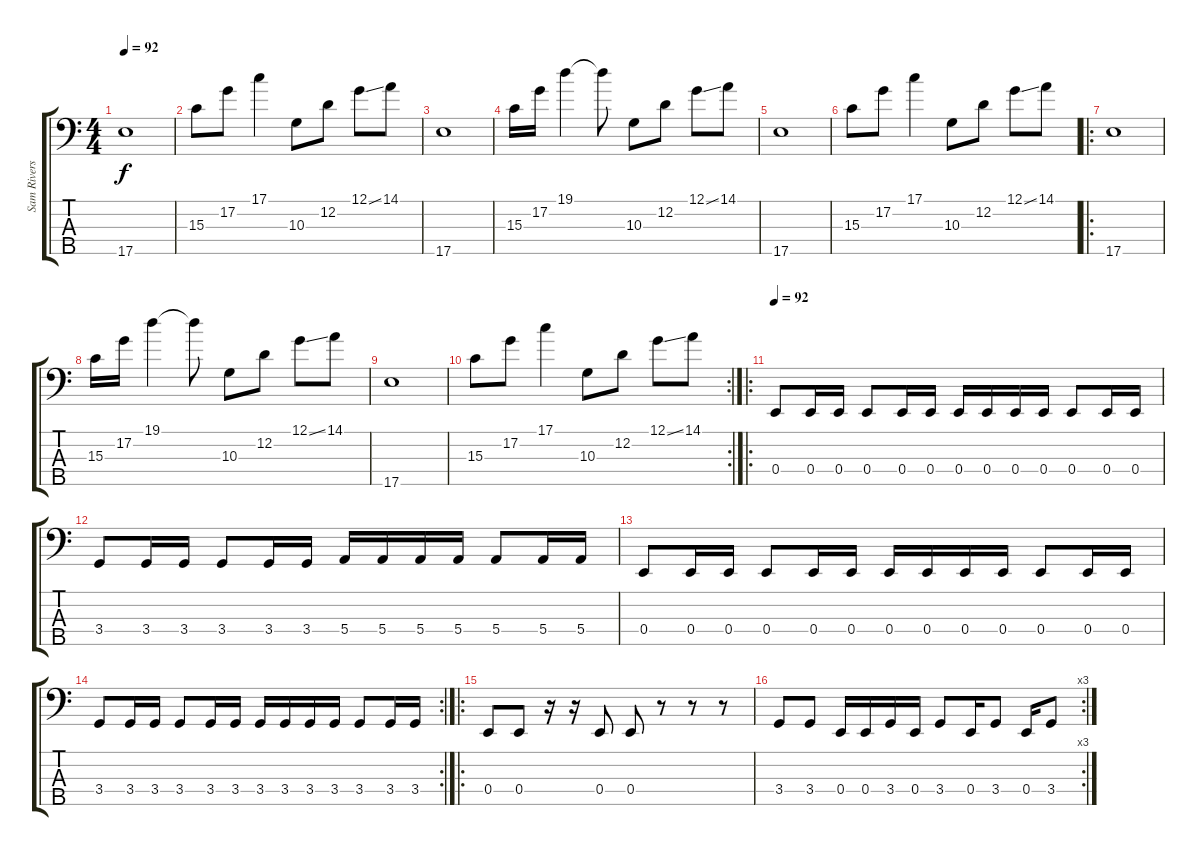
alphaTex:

\track ("Sam Rivers" "Sam Rivers") {instrument electricbassfinger}
\staff {score tabs}
\tuning (G2 D2 A1 E1 B0) {hide}
\ts (4 4)
\tempo 92
\clef f4
\ks c
17.5.1{dy f} |
15.3.8 17.2.8 17.1.4 10.3.8 12.2.8 12.1{ss}.8 14.1.8 |
17.5.1 |
15.3.16 17.2.16 19.1.4 19.1{t}.8 10.3.8 12.2.8 12.1{ss}.8 14.1.8 |
17.5.1 |
15.3.8 17.2.8 17.1.4 10.3.8 12.2.8 12.1{ss}.8 14.1.8 |
\ro
17.5.1 |
15.3.16 17.2.16 19.1.4 19.1{t}.8 10.3.8 12.2.8 12.1{ss}.8 14.1.8 |
17.5.1 |
\rc 2
15.3.8 17.2.8 17.1.4 10.3.8 12.2.8 12.1{ss}.8 14.1.8 |
\ro
\tempo 92
0.4.8 0.4.16 0.4.16 0.4.8 0.4.16 0.4.16 0.4.16 0.4.16 0.4.16 0.4.16 0.4.8 0.4.16 0.4.16 |
3.4.8 3.4.16 3.4.16 3.4.8 3.4.16 3.4.16 5.4.16 5.4.16 5.4.16 5.4.16 5.4.8 5.4.16 5.4.16 |
0.4.8 0.4.16 0.4.16 0.4.8 0.4.16 0.4.16 0.4.16 0.4.16 0.4.16 0.4.16 0.4.8 0.4.16 0.4.16 |
\rc 2
3.4.8 3.4.16 3.4.16 3.4.8 3.4.16 3.4.16 3.4.16 3.4.16 3.4.16 3.4.16 3.4.8 3.4.16 3.4.16 |
\ro
0.4.8 0.4.8 r.16 r.16 0.4.8 0.4.8 r.8 r.8 r.8 |
\rc 3
3.4.8 3.4.8 0.4.16 0.4.16 3.4.16 0.4.16 3.4.8 0.4.16 3.4.8 0.4.16 3.4.8
